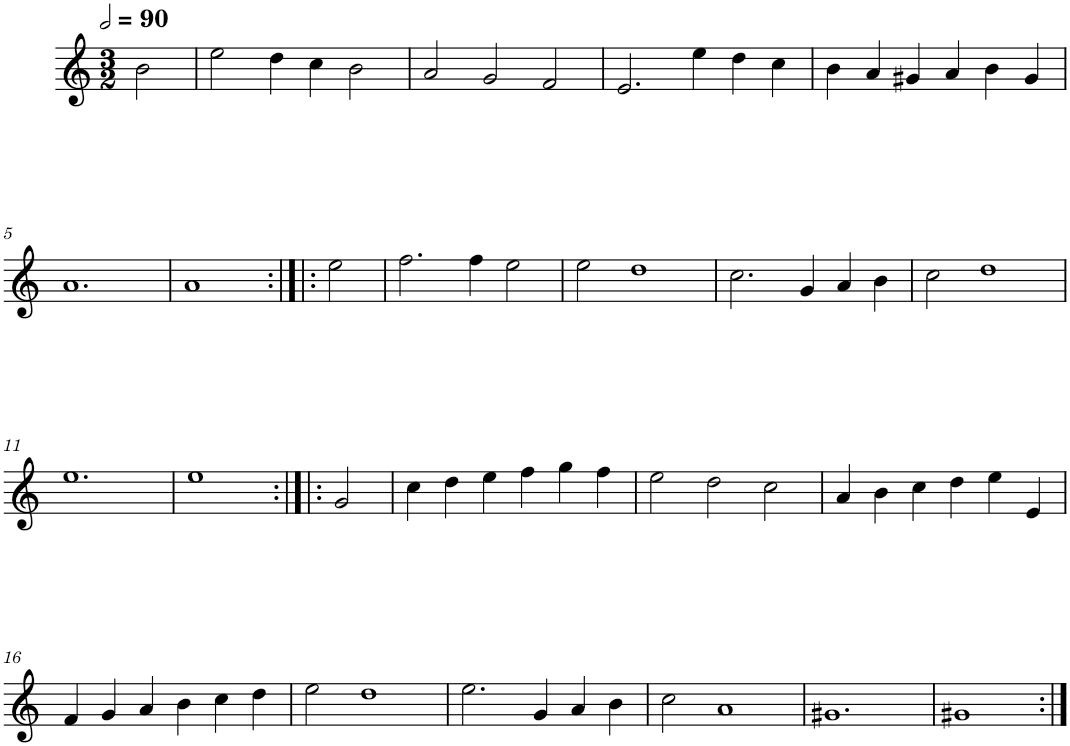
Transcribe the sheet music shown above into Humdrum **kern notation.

**kern
*part1
*staff1
*I"Quatre parties
*clefG2
*k[]
*M3/2
*MM180
=
2b\
=1
2ee\
4dd\
4cc\
2b\
=2
2a/
2g/
2f/
=3
2.e/
4ee\
4dd\
4cc\
=4
4b\
4a/
4g#X/
4a/
4b\
4g#/
!!LO:LB:g=z
=5
1.a
=6
1a
2ee\
=7
2.ff\
4ff\
2ee\
=8
2ee\
1dd
=9
2.cc\
4g/
4a/
4b\
=10
2cc\
1dd
!!LO:LB:g=z
=11
1.ee
=12
1ee
2g/
=13
4cc\
4dd\
4ee\
4ff\
4gg\
4ff\
=14
2ee\
2dd\
2cc\
=15
4a/
4b\
4cc\
4dd\
4ee\
4e/
!!LO:LB:g=z
=16
4f/
4g/
4a/
4b\
4cc\
4dd\
=17
2ee\
1dd
=18
2.ee\
4g/
4a/
4b\
=19
2cc\
1a
=20
1.g#X
=21
1g#X
=:|!
*-
